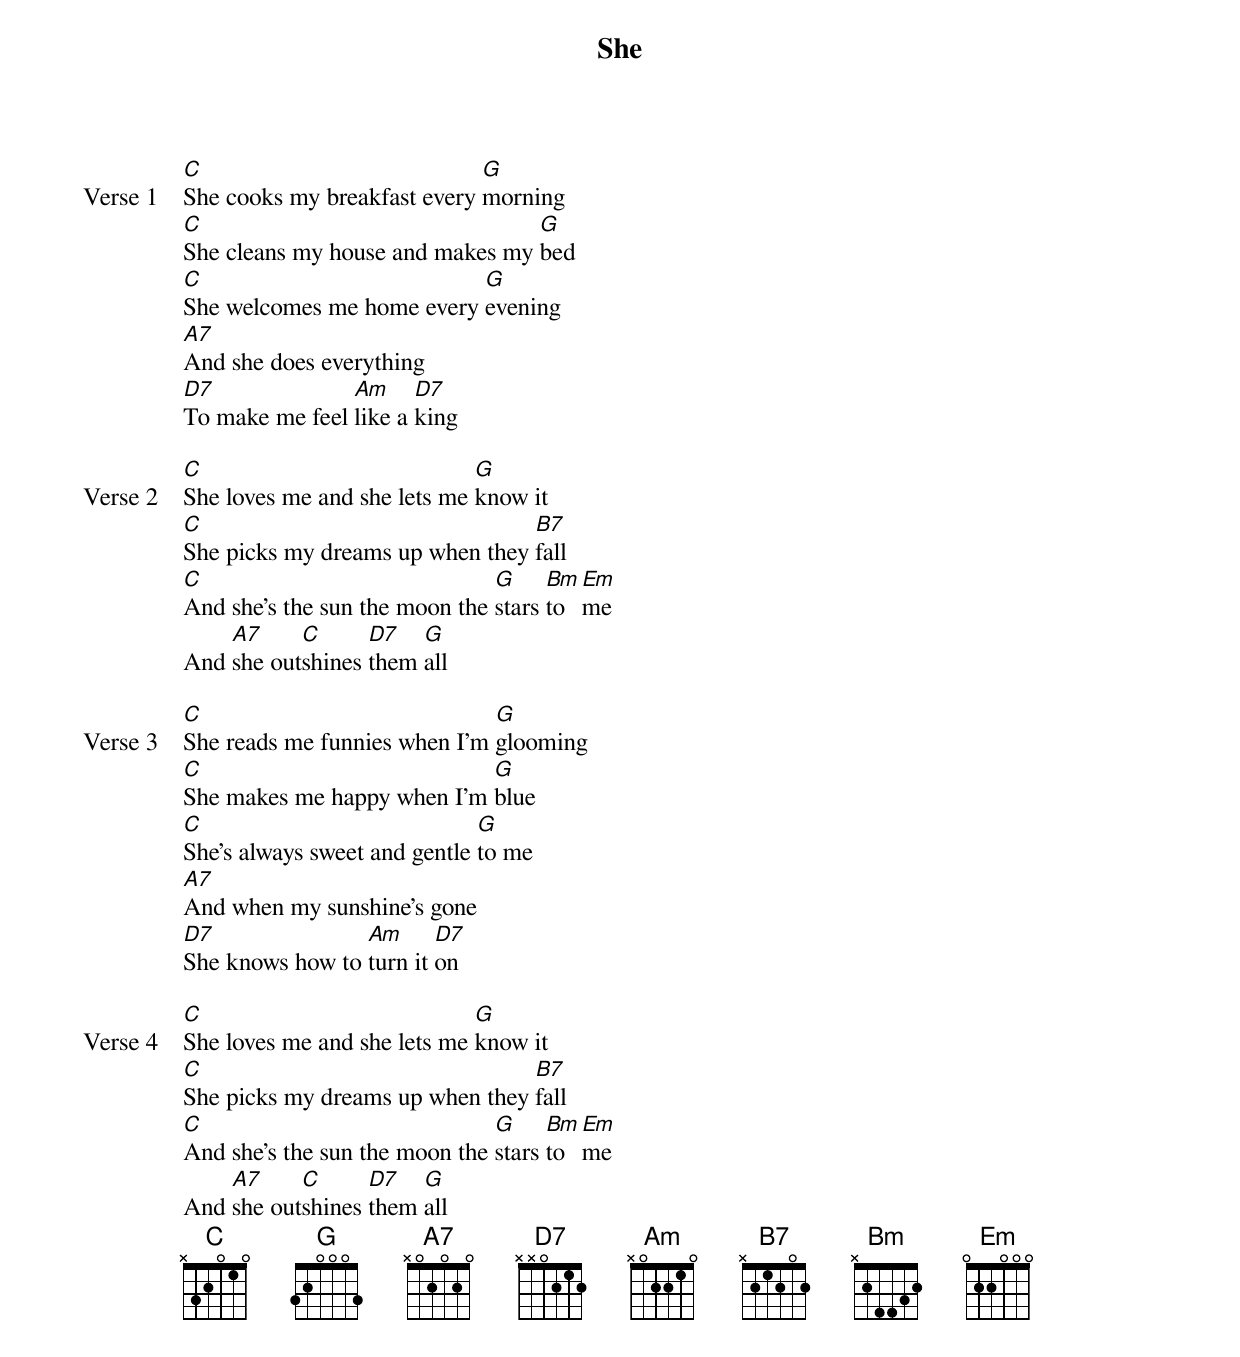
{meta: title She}
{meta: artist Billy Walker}
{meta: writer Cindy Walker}

{start_of_verse: Verse 1}
[C]She cooks my breakfast every [G]morning
[C]She cleans my house and makes my [G]bed
[C]She welcomes me home every [G]evening
[A7]And she does everything
[D7]To make me feel [Am]like a [D7]king
{end_of_verse}

{start_of_verse: Verse 2}
[C]She loves me and she lets me [G]know it
[C]She picks my dreams up when they [B7]fall
[C]And she's the sun the moon the [G]stars [Bm]to [Em]me
And [A7]she out[C]shines [D7]them [G]all
{end_of_verse}

{start_of_verse: Verse 3}
[C]She reads me funnies when I'm [G]glooming
[C]She makes me happy when I'm [G]blue
[C]She's always sweet and gentle [G]to me
[A7]And when my sunshine's gone
[D7]She knows how to [Am]turn it [D7]on
{end_of_verse}

{start_of_verse: Verse 4}
[C]She loves me and she lets me [G]know it
[C]She picks my dreams up when they [B7]fall
[C]And she's the sun the moon the [G]stars [Bm]to [Em]me
And [A7]she out[C]shines [D7]them [G]all
{end_of_verse}
